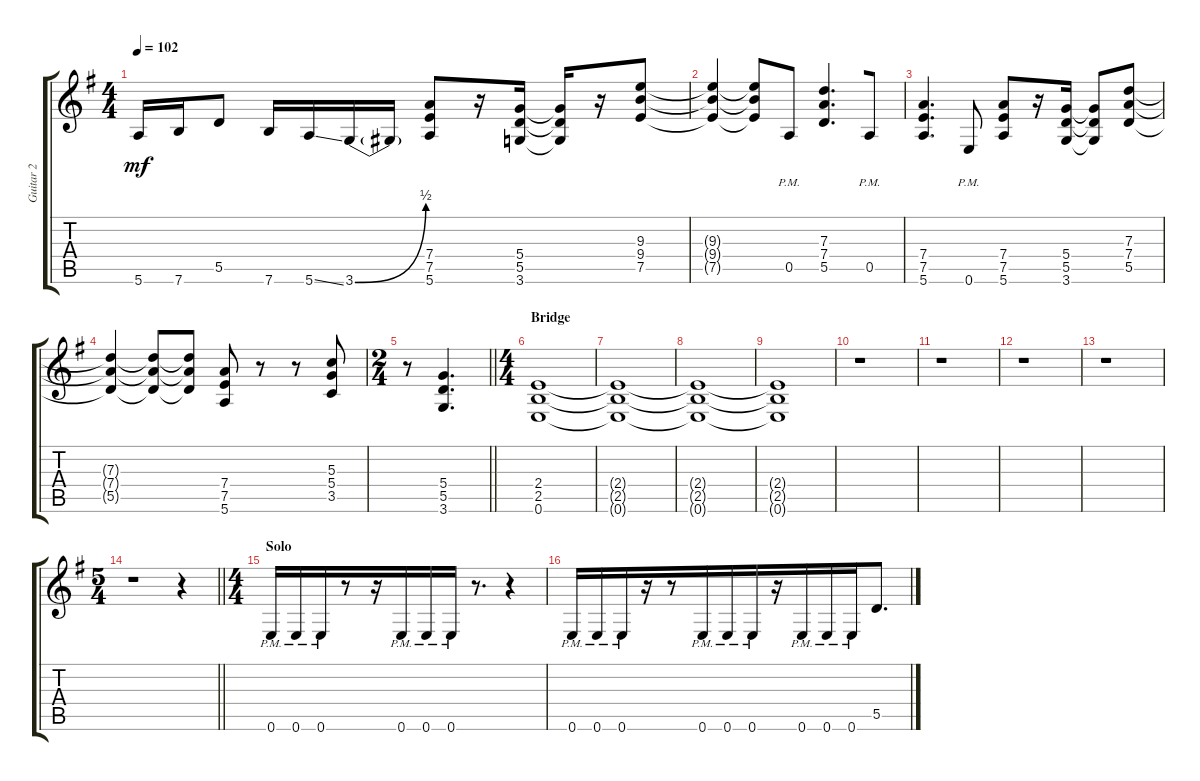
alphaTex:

\track ("Guitar 2" "Guitar 2") {instrument distortionguitar}
\staff {score tabs}
\tuning (E4 B3 G3 D3 A2 E2) {hide}
\ts (4 4)
\tempo 102
\clef g2
\ks g
5.6.16{dy mf beam merge} 7.6.16{beam merge} 5.5.8 7.6.16 5.6{ss}.16 3.6{be (bend 0 0 60 2)}.16 3.6{t}.16 (7.4 7.5 5.6).8 r.16 (5.4 5.5 3.6).16 (5.4{t} 5.5{t} 3.6{t}).16 r.16 (9.3 9.4 7.5).8 |
(9.3{t} 9.4{t} 7.5{t}).4 (9.3{t} 9.4{t} 7.5{t}).8 0.5{pm}.8 (7.3 7.4 5.5).4{d beam merge} 0.5{pm}.8 |
(7.4 7.5 5.6).4{d} 0.6{pm}.8 (7.4 7.5 5.6).8 r.16 (5.4 5.5 3.6).16 (5.4{t} 5.5{t} 3.6{t}).8 (7.3 7.4 5.5).8 |
(7.3{t} 7.4{t} 5.5{t}).4 (7.3{t} 7.4{t} 5.5{t}).8 (7.3{t} 7.4{t} 5.5{t}).8 (7.4 7.5 5.6).8 r.8 r.8 (5.3 5.4 3.5).8 |
\ts (2 4)
\barLineRight lightlight
r.8 (5.4 5.5 3.6).4{d} |
\ts (4 4)
\section ("" "Bridge")
(2.4 2.5 0.6).1 |
(2.4{t} 2.5{t} 0.6{t}).1 |
(2.4{t} 2.5{t} 0.6{t}).1{volume 0} |
(2.4{t} 2.5{t} 0.6{t}).1 |
r.1 |
r.1 |
r.1 |
r.1 |
\ts (5 4)
\barLineRight lightlight
r.1 r.4 |
\ts (4 4)
\section ("" "Solo")
0.6{pm}.16{beam merge} 0.6{pm}.16{beam merge} 0.6{pm}.16{beam merge} r.8{beam merge} r.16{beam merge} 0.6{pm}.16{beam merge} 0.6{pm}.16{beam merge} 0.6{pm}.16{beam merge} r.8{d beam merge} r.4 |
0.6{pm}.16{beam merge} 0.6{pm}.16{beam merge} 0.6{pm}.16{beam merge} r.16 r.8{beam merge} 0.6{pm}.16{beam merge} 0.6{pm}.16{beam merge} 0.6{pm}.16{beam merge} r.16{beam merge} 0.6{pm}.16{beam merge} 0.6{pm}.16{beam merge} 0.6{pm}.16{beam merge} 5.5.8{d}
